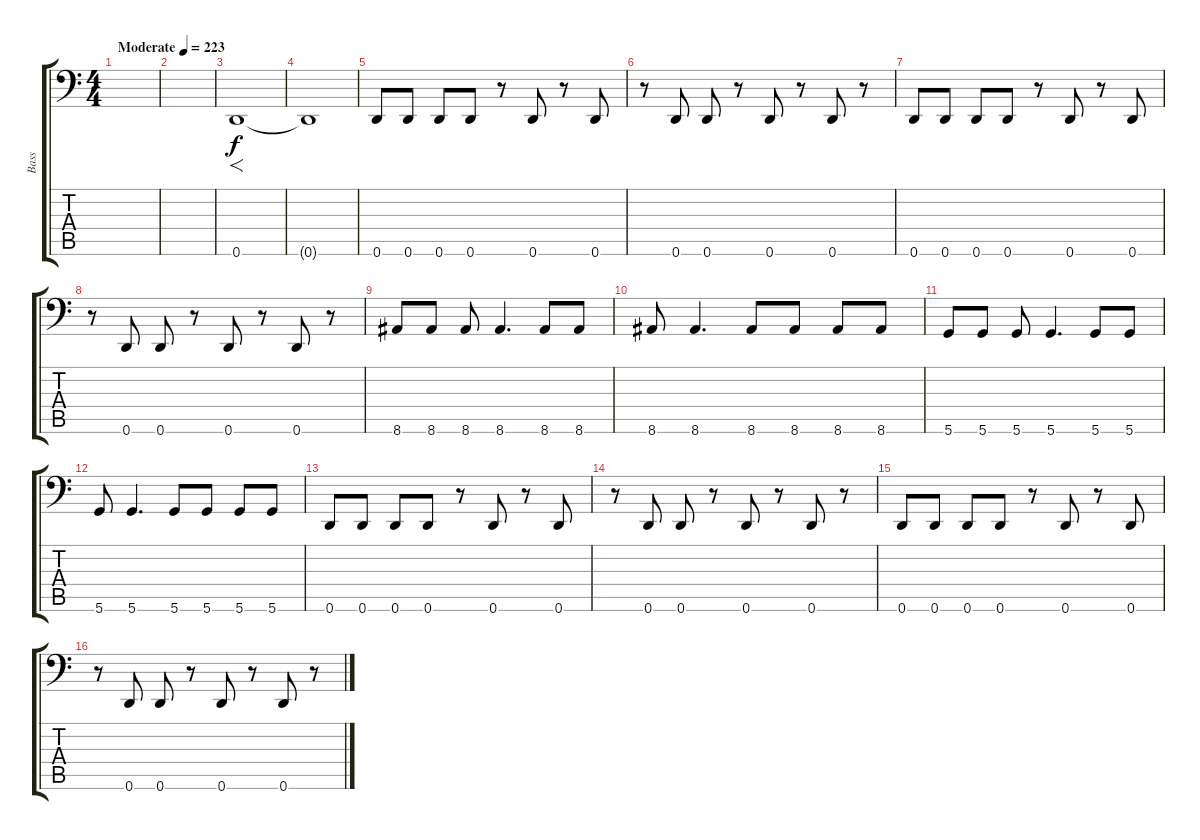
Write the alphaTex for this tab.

\track ("Bass" "Bass") {instrument electricbasspick}
\staff {score tabs}
\tuning (E3 B2 G2 D2 A1 D1) {hide}
\ts (4 4)
\tempo (223 "Moderate")
\clef f4
\ks c
|
|
0.6.1{f} |
0.6{t}.1 |
0.6.8 0.6.8 0.6.8 0.6.8 r.8 0.6.8 r.8 0.6.8 |
r.8 0.6.8 0.6.8 r.8 0.6.8 r.8 0.6.8 r.8 |
0.6.8 0.6.8 0.6.8 0.6.8 r.8 0.6.8 r.8 0.6.8 |
r.8 0.6.8 0.6.8 r.8 0.6.8 r.8 0.6.8 r.8 |
8.6.8 8.6.8 8.6.8 8.6.4{d} 8.6.8 8.6.8 |
8.6.8 8.6.4{d} 8.6.8 8.6.8 8.6.8 8.6.8 |
5.6.8 5.6.8 5.6.8 5.6.4{d} 5.6.8 5.6.8 |
5.6.8 5.6.4{d} 5.6.8 5.6.8 5.6.8 5.6.8 |
0.6.8 0.6.8 0.6.8 0.6.8 r.8 0.6.8 r.8 0.6.8 |
r.8 0.6.8 0.6.8 r.8 0.6.8 r.8 0.6.8 r.8 |
0.6.8 0.6.8 0.6.8 0.6.8 r.8 0.6.8 r.8 0.6.8 |
r.8 0.6.8 0.6.8 r.8 0.6.8 r.8 0.6.8 r.8
